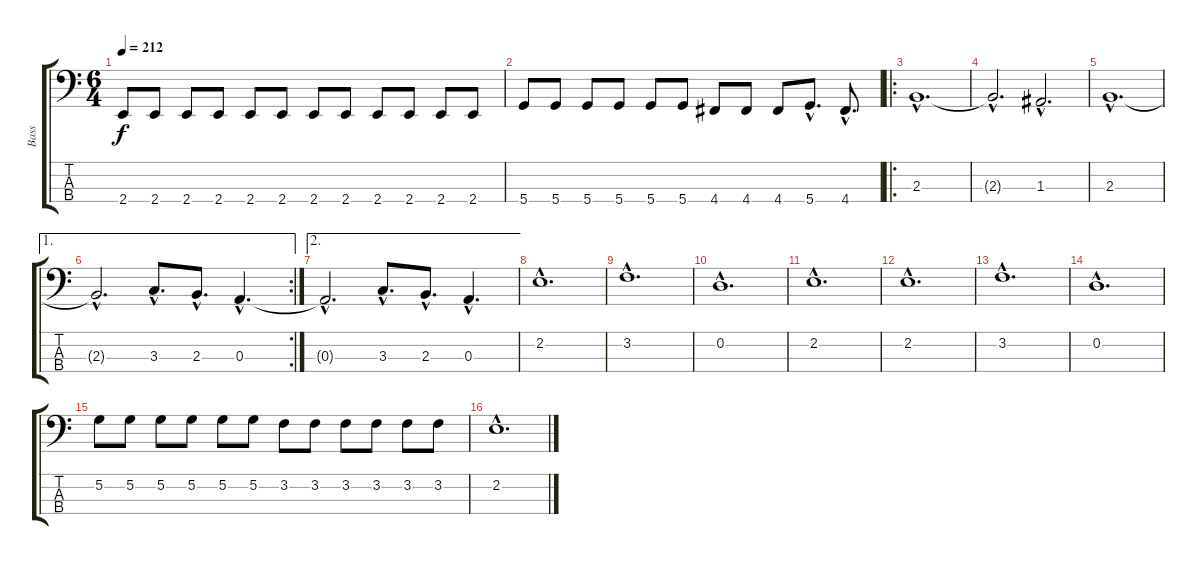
\track ("Bass" "Bass") {instrument electricbassfinger}
\staff {score tabs}
\tuning (G2 D2 A1 D1) {hide}
\ts (6 4)
\tempo 212
\clef f4
\ks c
2.4.8{dy f} 2.4.8 2.4.8 2.4.8 2.4.8 2.4.8 2.4.8 2.4.8 2.4.8 2.4.8 2.4.8 2.4.8 |
5.4.8 5.4.8 5.4.8 5.4.8 5.4.8 5.4.8 4.4.8 4.4.8 4.4.8 5.4{hac}.8{d} 4.4{hac}.8{d} |
\ro
2.3{hac}.1{d} |
2.3{hac t}.2{d} 1.3{hac}.2{d} |
2.3{hac}.1{d} |
\ae 1
\rc 2
2.3{hac t}.2{d} 3.3{hac}.8{d} 2.3{hac}.8{d} 0.3{hac}.4{d} |
\ae 2
0.3{hac t}.2{d} 3.3{hac}.8{d} 2.3{hac}.8{d} 0.3{hac}.4{d} |
2.2{hac}.1{d} |
3.2{hac}.1{d} |
0.2{hac}.1{d} |
2.2{hac}.1{d} |
2.2{hac}.1{d} |
3.2{hac}.1{d} |
0.2{hac}.1{d} |
5.2.8 5.2.8 5.2.8 5.2.8 5.2.8 5.2.8 3.2.8 3.2.8 3.2.8 3.2.8 3.2.8 3.2.8 |
2.2{hac}.1{d}
